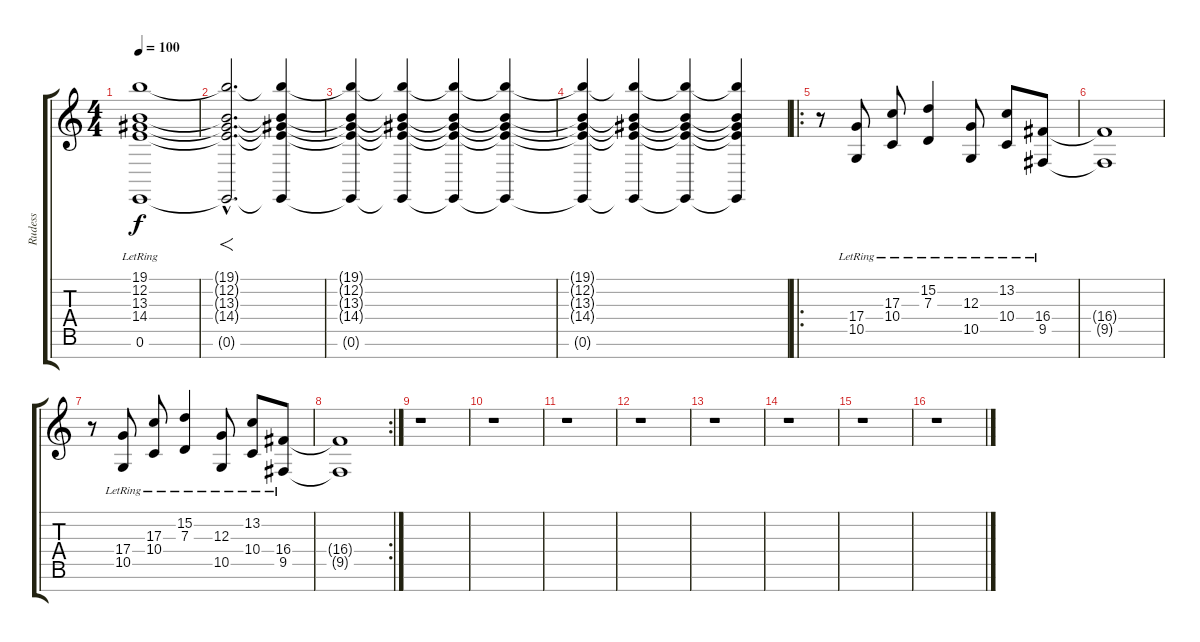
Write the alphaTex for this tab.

\track ("Rudess" "Rudess") {instrument lead2sawtooth}
\staff {score tabs}
\tuning (E4 B3 G3 D3 A2 E2 B1) {hide}
\ts (4 4)
\tempo 100
\clef g2
\ks c
(19.1{lr} 12.2{lr} 13.3{lr} 14.4{lr} 0.6{lr}).1{dy f volume 1 instrument lead2sawtooth} |
(19.1{hac t} 12.2{hac t} 13.3{hac t} 14.4{hac t} 0.6{hac t}).2{f d volume 9} (19.1{t} 12.2{t} 13.3{t} 14.4{t} 0.6{t}).4{volume 9} |
(19.1{t} 12.2{t} 13.3{t} 14.4{t} 0.6{t}).4{volume 10} (19.1{t} 12.2{t} 13.3{t} 14.4{t} 0.6{t}).4{volume 11} (19.1{t} 12.2{t} 13.3{t} 14.4{t} 0.6{t}).4{volume 12} (19.1{t} 12.2{t} 13.3{t} 14.4{t} 0.6{t}).4{volume 13} |
(19.1{t} 12.2{t} 13.3{t} 14.4{t} 0.6{t}).4{volume 14} (19.1{t} 12.2{t} 13.3{t} 14.4{t} 0.6{t}).4{volume 15} (19.1{t} 12.2{t} 13.3{t} 14.4{t} 0.6{t}).4{volume 16} (19.1{t} 12.2{t} 13.3{t} 14.4{t} 0.6{t}).4 |
\ro
r.8{volume 11 instrument lead5charang} (17.4{lr} 10.5{lr}).8 (17.3{lr} 10.4{lr}).8 (15.2{lr} 7.3{lr}).4 (12.3{lr} 10.5{lr}).8 (13.2{lr} 10.4{lr}).8 (16.4{lr} 9.5{lr}).8 |
(16.4{t} 9.5{t}).1 |
r.8{volume 11 instrument lead5charang} (17.4{lr} 10.5{lr}).8 (17.3{lr} 10.4{lr}).8 (15.2{lr} 7.3{lr}).4 (12.3{lr} 10.5{lr}).8 (13.2{lr} 10.4{lr}).8 (16.4{lr} 9.5{lr}).8 |
\rc 2
(16.4{t} 9.5{t}).1 |
r.1 |
r.1 |
r.1 |
r.1 |
r.1 |
r.1 |
r.1 |
r.1
